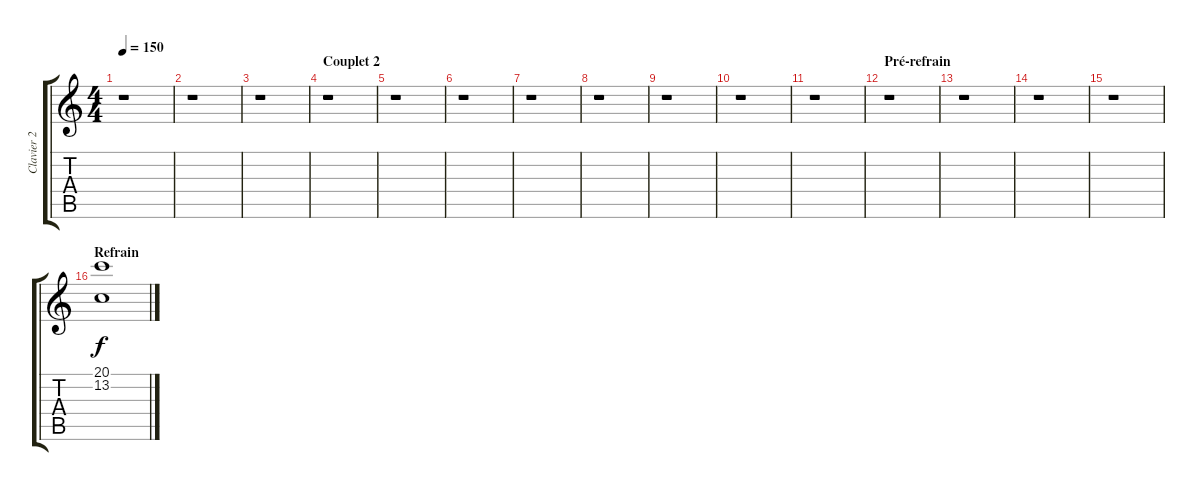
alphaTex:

\track ("Clavier 2" "Clavier 2") {instrument pad2warm}
\staff {score tabs}
\tuning (E4 B3 G3 D3 A2 E2) {hide}
\ts (4 4)
\tempo 150
\clef g2
\ks c
r.1{dy f} |
r.1 |
r.1 |
\section ("" "Couplet 2")
r.1 |
r.1 |
r.1 |
r.1 |
r.1 |
r.1 |
r.1 |
r.1 |
\section ("" "Pré-refrain")
r.1 |
r.1 |
r.1 |
r.1 |
\section ("" "Refrain")
(20.1 13.2).1
